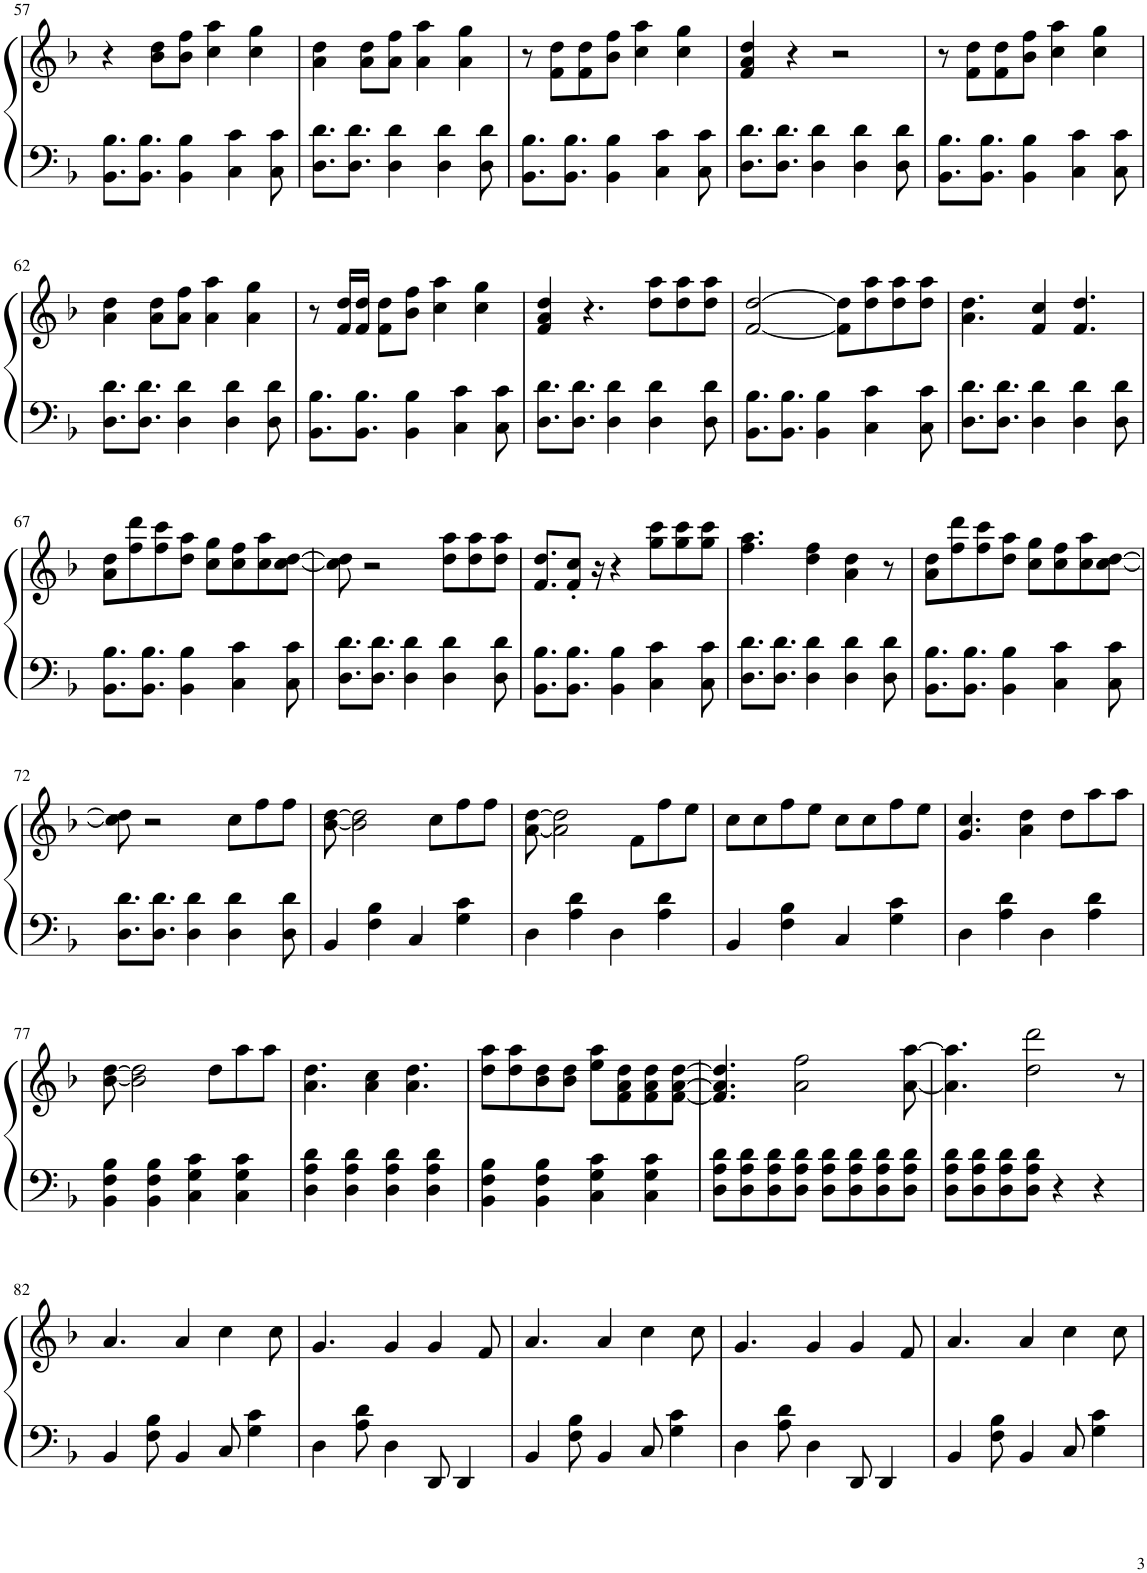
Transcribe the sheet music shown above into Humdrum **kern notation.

**kern	**kern
*part1	*part1
*staff2	*staff1
*I"Piano	*
*I'Pno.	*
!!LO:PB:g=z
*clefF4	*clefG2
*k[b-]	*k[b-]
*M4/4	*M4/4
=57	=57
8.BB-\ 8.B-\L	4r
8.BB-\ 8.B-\J	.
.	8b-\ 8dd\L
4BB-\ 4B-\	8b-\ 8ff\J
.	4cc\ 4aa\
4C\ 4c\	.
.	4cc\ 4gg\
8C\ 8c\	.
=58	=58
8.D\ 8.d\L	4a\ 4dd\
8.D\ 8.d\J	.
.	8a\ 8dd\L
4D\ 4d\	8a\ 8ff\J
.	4a\ 4aa\
4D\ 4d\	.
.	4a\ 4gg\
8D\ 8d\	.
=59	=59
8.BB-\ 8.B-\L	8r
.	8f\ 8dd\L
8.BB-\ 8.B-\J	.
.	8f\ 8dd\
4BB-\ 4B-\	8b-\ 8ff\J
.	4cc\ 4aa\
4C\ 4c\	.
.	4cc\ 4gg\
8C\ 8c\	.
=60	=60
8.D\ 8.d\L	4f/ 4a/ 4dd/
8.D\ 8.d\J	.
.	4r
4D\ 4d\	.
.	2r
4D\ 4d\	.
8D\ 8d\	.
=61	=61
8.BB-\ 8.B-\L	8r
.	8f\ 8dd\L
8.BB-\ 8.B-\J	.
.	8f\ 8dd\
4BB-\ 4B-\	8b-\ 8ff\J
.	4cc\ 4aa\
4C\ 4c\	.
.	4cc\ 4gg\
8C\ 8c\	.
!!LO:LB:g=z
=62	=62
8.D\ 8.d\L	4a\ 4dd\
8.D\ 8.d\J	.
.	8a\ 8dd\L
4D\ 4d\	8a\ 8ff\J
.	4a\ 4aa\
4D\ 4d\	.
.	4a\ 4gg\
8D\ 8d\	.
=63	=63
8.BB-\ 8.B-\L	8r
.	16f/ 16dd/LL
8.BB-\ 8.B-\J	16f/ 16dd/JJ
.	8f\ 8dd\L
4BB-\ 4B-\	8b-\ 8ff\J
.	4cc\ 4aa\
4C\ 4c\	.
.	4cc\ 4gg\
8C\ 8c\	.
=64	=64
8.D\ 8.d\L	4f/ 4a/ 4dd/
8.D\ 8.d\J	.
.	4.r
4D\ 4d\	.
4D\ 4d\	8dd\ 8aa\L
.	8dd\ 8aa\
8D\ 8d\	8dd\ 8aa\J
=65	=65
8.BB-\ 8.B-\L	[2f/ [2dd/
8.BB-\ 8.B-\J	.
4BB-\ 4B-\	.
.	8f\] 8dd\]L
4C\ 4c\	8dd\ 8aa\
.	8dd\ 8aa\
8C\ 8c\	8dd\ 8aa\J
=66	=66
8.D\ 8.d\L	4.a\ 4.dd\
8.D\ 8.d\J	.
4D\ 4d\	4f/ 4cc/
4D\ 4d\	4.f/ 4.dd/
8D\ 8d\	.
!!LO:LB:g=z
=67	=67
8.BB-\ 8.B-\L	8a\ 8dd\L
.	8ff\ 8ddd\
8.BB-\ 8.B-\J	.
.	8ff\ 8ccc\
4BB-\ 4B-\	8dd\ 8aa\J
.	8cc\ 8gg\L
4C\ 4c\	8cc\ 8ff\
.	8cc\ 8aa\
8C\ 8c\	[8cc\ [8dd\J
=68	=68
8.D\ 8.d\L	8cc\] 8dd\]
.	2r
8.D\ 8.d\J	.
4D\ 4d\	.
4D\ 4d\	8dd\ 8aa\L
.	8dd\ 8aa\
8D\ 8d\	8dd\ 8aa\J
=69	=69
8.BB-\ 8.B-\L	8.f/ 8.dd/L
8.BB-\ 8.B-\J	8f/' 8cc/'J
.	16r
4BB-\ 4B-\	4r
4C\ 4c\	8gg\ 8ccc\L
.	8gg\ 8ccc\
8C\ 8c\	8gg\ 8ccc\J
=70	=70
8.D\ 8.d\L	4.ff\ 4.aa\
8.D\ 8.d\J	.
4D\ 4d\	4dd\ 4ff\
4D\ 4d\	4a\ 4dd\
8D\ 8d\	8r
=71	=71
8.BB-\ 8.B-\L	8a\ 8dd\L
.	8ff\ 8ddd\
8.BB-\ 8.B-\J	.
.	8ff\ 8ccc\
4BB-\ 4B-\	8dd\ 8aa\J
.	8cc\ 8gg\L
4C\ 4c\	8cc\ 8ff\
.	8cc\ 8aa\
8C\ 8c\	[8cc\ [8dd\J
!!LO:LB:g=z
=72	=72
8.D\ 8.d\L	8cc\] 8dd\]
.	2r
8.D\ 8.d\J	.
4D\ 4d\	.
4D\ 4d\	8cc\L
.	8ff\
8D\ 8d\	8ff\J
=73	=73
4BB-/	[8b-\ [8dd\
.	2b-\] 2dd\]
4F\ 4B-\	.
4C/	.
.	8cc\L
4G\ 4c\	8ff\
.	8ff\J
=74	=74
4D\	[8a\ [8dd\
.	2a\] 2dd\]
4A\ 4d\	.
4D\	.
.	8f\L
4A\ 4d\	8ff\
.	8ee\J
=75	=75
4BB-/	8cc\L
.	8cc\
4F\ 4B-\	8ff\
.	8ee\J
4C/	8cc\L
.	8cc\
4G\ 4c\	8ff\
.	8ee\J
=76	=76
4D\	4.g/ 4.cc/
4A\ 4d\	.
.	4a\ 4dd\
4D\	.
.	8dd\L
4A\ 4d\	8aa\
.	8aa\J
!!LO:LB:g=z
=77	=77
4BB-\ 4F\ 4B-\	[8b-\ [8dd\
.	2b-\] 2dd\]
4BB-\ 4F\ 4B-\	.
4C\ 4G\ 4c\	.
.	8dd\L
4C\ 4G\ 4c\	8aa\
.	8aa\J
=78	=78
4D\ 4A\ 4d\	4.a\ 4.dd\
4D\ 4A\ 4d\	.
.	4a\ 4cc\
4D\ 4A\ 4d\	.
.	4.a\ 4.dd\
4D\ 4A\ 4d\	.
=79	=79
4BB-\ 4F\ 4B-\	8dd\ 8aa\L
.	8dd\ 8aa\
4BB-\ 4F\ 4B-\	8b-\ 8dd\
.	8b-\ 8dd\J
4C\ 4G\ 4c\	8ee\ 8aa\L
.	8f\ 8a\ 8dd\
4C\ 4G\ 4c\	8f\ 8a\ 8dd\
.	[8f\ [8a\ [8dd\J
=80	=80
8D\ 8A\ 8d\L	4.f/] 4.a/] 4.dd/]
8D\ 8A\ 8d\	.
8D\ 8A\ 8d\	.
8D\ 8A\ 8d\J	2a\ 2ff\
8D\ 8A\ 8d\L	.
8D\ 8A\ 8d\	.
8D\ 8A\ 8d\	.
8D\ 8A\ 8d\J	[8a\ [8aa\
=81	=81
8D\ 8A\ 8d\L	4.a\] 4.aa\]
8D\ 8A\ 8d\	.
8D\ 8A\ 8d\	.
8D\ 8A\ 8d\J	2dd\ 2ddd\
4r	.
4r	.
.	8r
!!LO:LB:g=z
=82	=82
4BB-/	4.a/
8F\ 8B-\	.
4BB-/	4a/
8C/	4cc\
4G\ 4c\	.
.	8cc\
=83	=83
4D\	4.g/
8A\ 8d\	.
4D\	4g/
8DD/	4g/
4DD/	.
.	8f/
=84	=84
4BB-/	4.a/
8F\ 8B-\	.
4BB-/	4a/
8C/	4cc\
4G\ 4c\	.
.	8cc\
=85	=85
4D\	4.g/
8A\ 8d\	.
4D\	4g/
8DD/	4g/
4DD/	.
.	8f/
=86	=86
4BB-/	4.a/
8F\ 8B-\	.
4BB-/	4a/
8C/	4cc\
4G\ 4c\	.
.	8cc\
=	=
*-	*-
